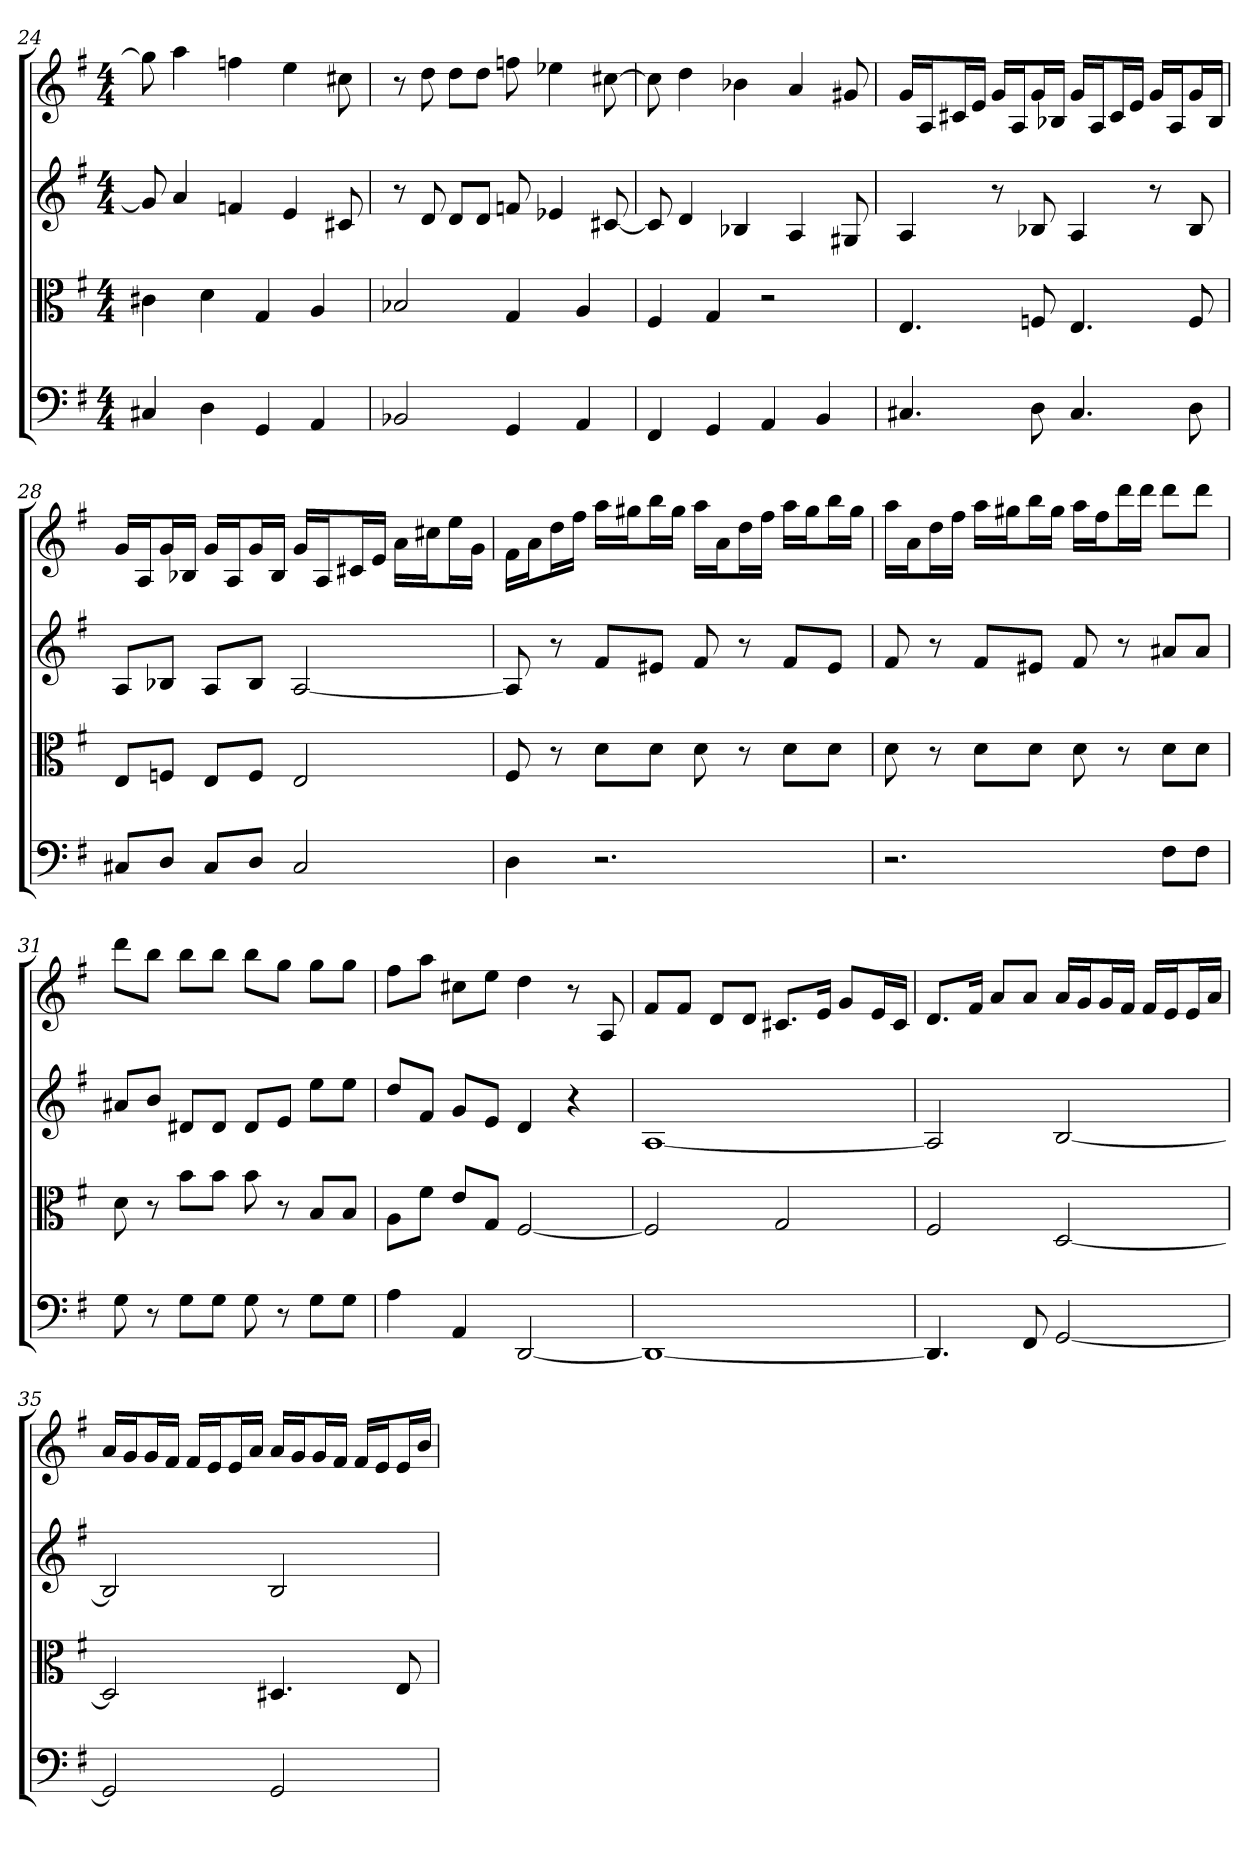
**kern	**kern	**kern	**kern
*part4	*part3	*part2	*part1
*staff4	*staff3	*staff2	*staff1
*clefF4	*clefC3	*	*
*k[f#]	*k[f#]	*k[f#]	*k[f#]
*G:	*G:	*G:	*G:
*M4/4	*M4/4	*M4/4	*M4/4
=24	=24	=24	=24
4C#X	4c#X	8g#]	8gg#]
.	.	4a	4aa
4D	4d	.	.
.	.	4fn	4ffn
4GG	4G	.	.
.	.	4e	4ee
4AA	4A	.	.
.	.	8c#X	8cc#X
=25	=25	=25	=25
2BB-X	2B-X	8r	8r
.	.	8d	8dd
.	.	8dL	8ddL
.	.	8dJ	8ddJ
4GG	4G	8fn	8ffn
.	.	4e-X	4ee-X
4AA	4A	.	.
.	.	[8c#X	[8cc#X
=26	=26	=26	=26
4FF#	4F#	8c#]	8cc#]
.	.	4d	4dd
4GG	4G	.	.
.	.	4B-X	4b-X
4AA	2r	.	.
.	.	4A	4a
4BB	.	.	.
.	.	8G#X	8g#X
=27	=27	=27	=27
4.C#X	4.E	4A	16gLL
.	.	.	16AJ
.	.	.	16c#XL
.	.	.	16eJJ
.	.	8r	16gLL
.	.	.	16AJ
8D	8Fn	8B-X	16gL
.	.	.	16B-XJJ
4.C#	4.E	4A	16gLL
.	.	.	16AJ
.	.	.	16c#L
.	.	.	16eJJ
.	.	8r	16gLL
.	.	.	16AJ
8D	8F	8B-	16gL
.	.	.	16B-JJ
=28	=28	=28	=28
8C#X/L	8E/L	8AL	16gLL
.	.	.	16AJ
8D/J	8Fn/J	8B-XJ	16gL
.	.	.	16B-XJJ
8C#/L	8E/L	8AL	16gLL
.	.	.	16AJ
8D/J	8F/J	8B-J	16gL
.	.	.	16B-JJ
2C#	2E	[2A	16gLL
.	.	.	16AJ
.	.	.	16c#XL
.	.	.	16eJJ
.	.	.	16aLL
.	.	.	16cc#XJ
.	.	.	16eeL
.	.	.	16gJJ
=29	=29	=29	=29
4D	8F#	8A]	16f#LL
.	.	.	16aJ
.	8r	8r	16ddL
.	.	.	16ff#JJ
2.r	8d\L	8f#L	16aaLL
.	.	.	16gg#XJ
.	8d\J	8e#XJ	16bbL
.	.	.	16gg#JJ
.	8d	8f#	16aaLL
.	.	.	16aJ
.	8r	8r	16ddL
.	.	.	16ff#JJ
.	8d\L	8f#L	16aaLL
.	.	.	16gg#J
.	8d\J	8e#J	16bbL
.	.	.	16gg#JJ
=30	=30	=30	=30
2.r	8d	8f#	16aaLL
.	.	.	16aJ
.	8r	8r	16ddL
.	.	.	16ff#JJ
.	8d\L	8f#L	16aaLL
.	.	.	16gg#XJ
.	8d\J	8e#XJ	16bbL
.	.	.	16gg#JJ
.	8d	8f#	16aaLL
.	.	.	16ff#J
.	8r	8r	16dddL
.	.	.	16dddJJ
8F#\L	8d\L	8a#XL	8dddL
8F#\J	8d\J	8a#J	8dddJ
=31	=31	=31	=31
8G	8d	8a#XL	8dddL
8r	8r	8bJ	8bbJ
8G\L	8b\L	8d#XL	8bbL
8G\J	8b\J	8d#J	8bbJ
8G	8b	8d#L	8bbL
8r	8r	8eJ	8ggJ
8G\L	8B/L	8eeL	8ggL
8G\J	8B/J	8eeJ	8ggJ
=32	=32	=32	=32
4A	8A\L	8ddL	8ff#L
.	8f#\J	8f#J	8aaJ
4AA	8e/L	8gL	8cc#XL
.	8G/J	8eJ	8eeJ
[2DD	[2F#	4d	4dd
.	.	4r	8r
.	.	.	8A
=33	=33	=33	=33
1DD_	2F#]	[1A	8f#L
.	.	.	8f#J
.	.	.	8dL
.	.	.	8dJ
.	2G	.	8.c#XL
.	.	.	16eJk
.	.	.	8gL
.	.	.	16eL
.	.	.	16c#JJ
=34	=34	=34	=34
4.DD]	2F#	2A]	8.dL
.	.	.	16f#Jk
.	.	.	8aL
8FF#	.	.	8aJ
[2GG	[2D	[2B	16aLL
.	.	.	16gJ
.	.	.	16gL
.	.	.	16f#JJ
.	.	.	16f#LL
.	.	.	16eJ
.	.	.	16eL
.	.	.	16aJJ
=35	=35	=35	=35
2GG]	2D]	2B]	16aLL
.	.	.	16gJ
.	.	.	16gL
.	.	.	16f#JJ
.	.	.	16f#LL
.	.	.	16eJ
.	.	.	16eL
.	.	.	16aJJ
2GG	4.D#X	2B	16aLL
.	.	.	16gJ
.	.	.	16gL
.	.	.	16f#JJ
.	.	.	16f#LL
.	.	.	16eJ
.	8E	.	16eL
.	.	.	16bJJ
=	=	=	=
*-	*-	*-	*-
